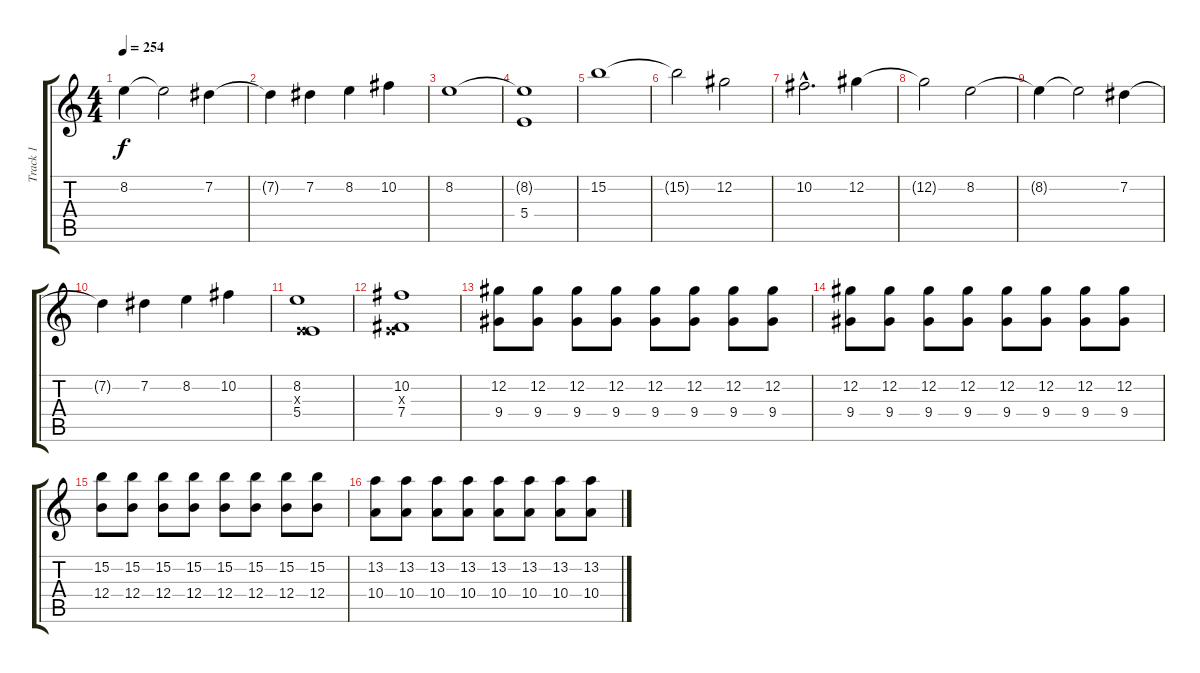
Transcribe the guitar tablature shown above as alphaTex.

\track ("Track 1" "Track 1") {instrument distortionguitar}
\staff {score tabs}
\tuning (Db4 Ab3 E3 B2 Gb2 B1) {hide}
\ts (4 4)
\tempo 254
\clef g2
\ks c
8.2{t}.4{dy f} 8.2{t}.2 7.2.4 |
7.2{t}.4 7.2.4 8.2.4 10.2.4 |
8.2.1 |
(8.2{t} 5.4).1 |
15.2.1 |
15.2{t}.2 12.2.2 |
10.2{hac}.2{d} 12.2.4 |
12.2{t}.2 8.2.2 |
8.2{t}.4 8.2{t}.2 7.2.4 |
7.2{t}.4 7.2.4 8.2.4 10.2.4 |
(8.2 0.3{x} 5.4).1 |
(10.2 0.3{x} 7.4).1 |
(12.2 9.4).8 (12.2 9.4).8 (12.2 9.4).8 (12.2 9.4).8 (12.2 9.4).8 (12.2 9.4).8 (12.2 9.4).8 (12.2 9.4).8 |
(12.2 9.4).8 (12.2 9.4).8 (12.2 9.4).8 (12.2 9.4).8 (12.2 9.4).8 (12.2 9.4).8 (12.2 9.4).8 (12.2 9.4).8 |
(15.2 12.4).8 (15.2 12.4).8 (15.2 12.4).8 (15.2 12.4).8 (15.2 12.4).8 (15.2 12.4).8 (15.2 12.4).8 (15.2 12.4).8 |
(13.2 10.4).8 (13.2 10.4).8 (13.2 10.4).8 (13.2 10.4).8 (13.2 10.4).8 (13.2 10.4).8 (13.2 10.4).8 (13.2 10.4).8
